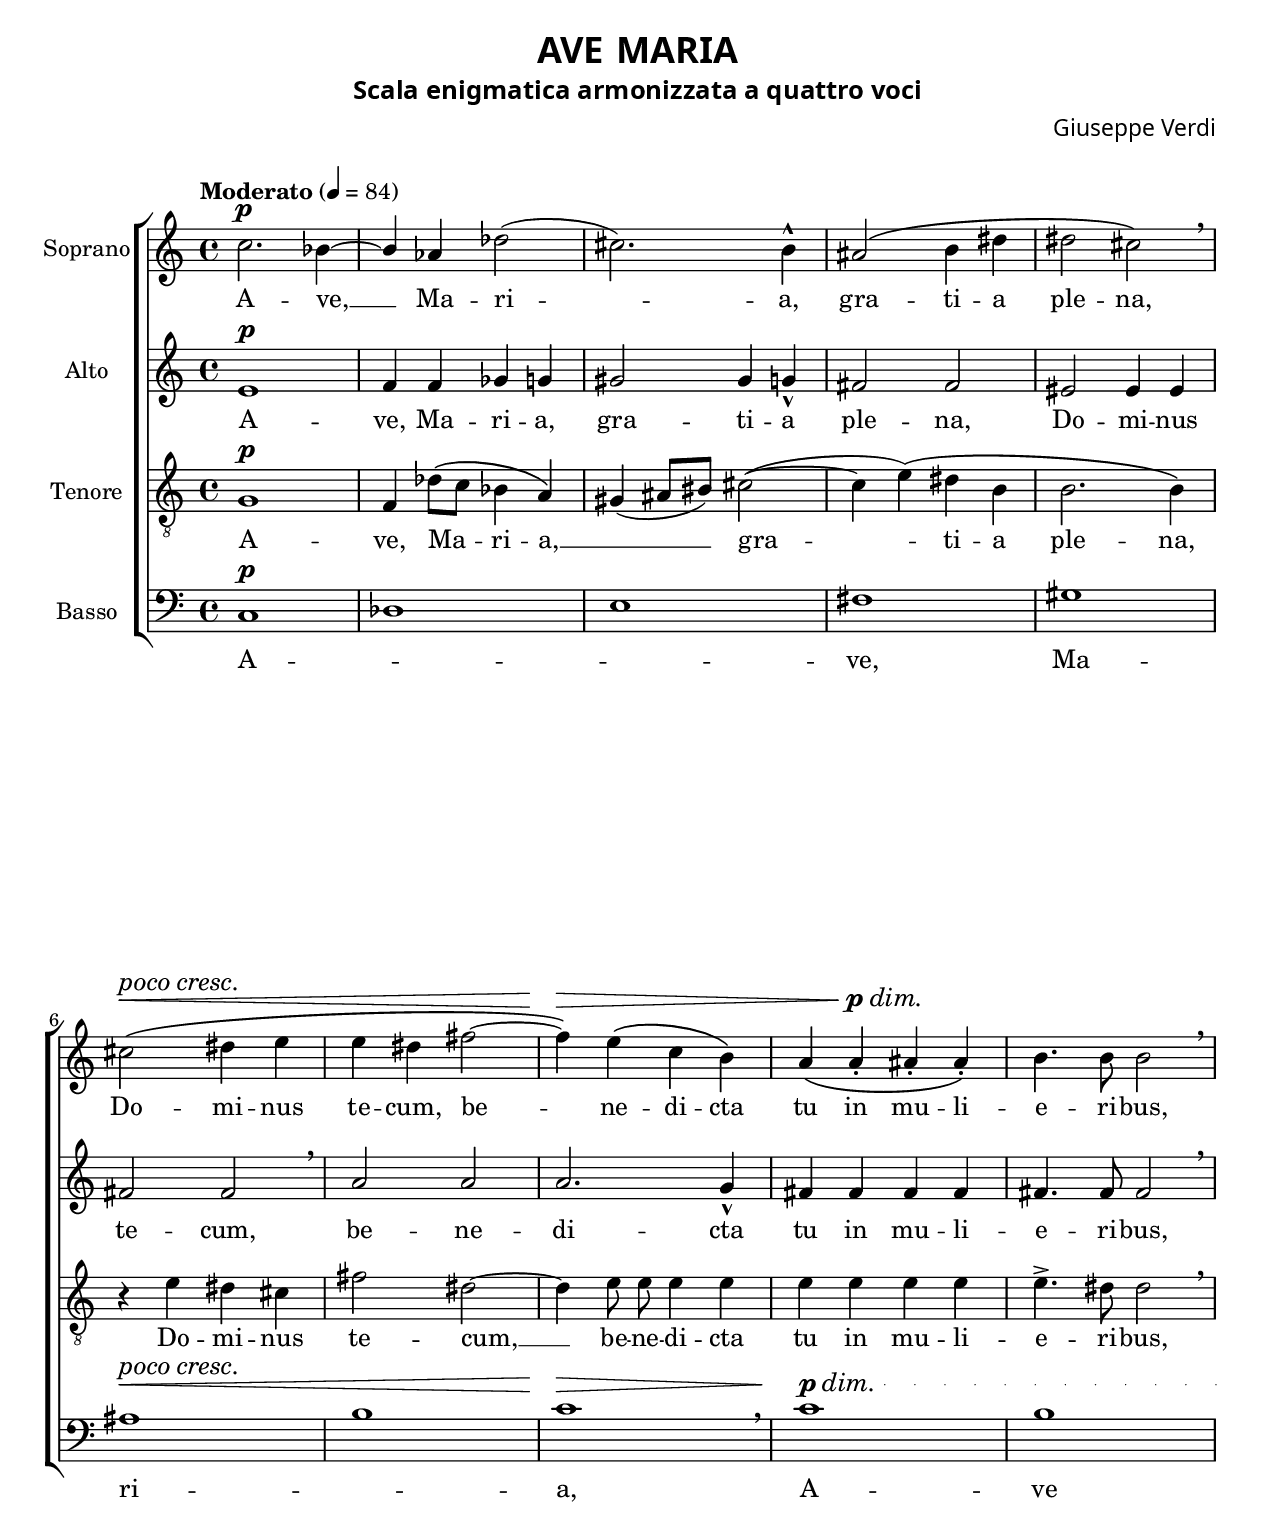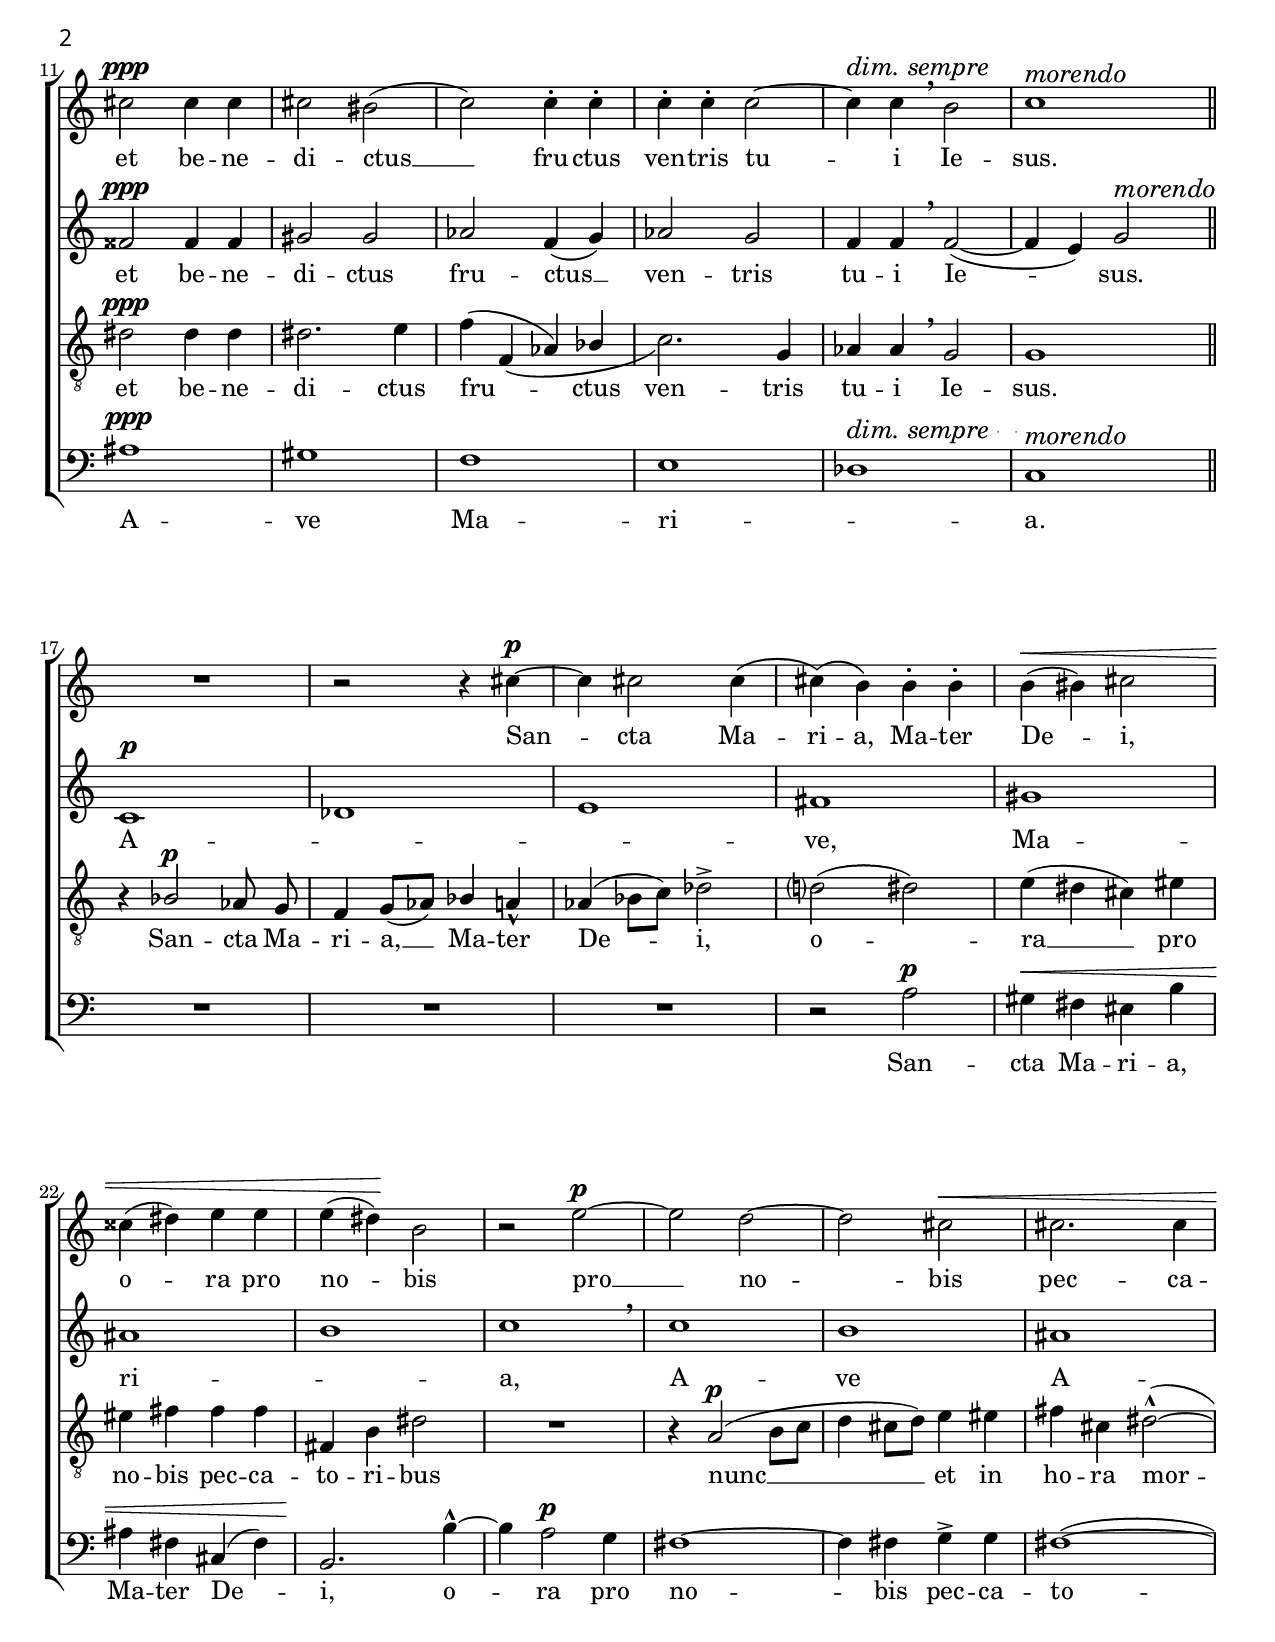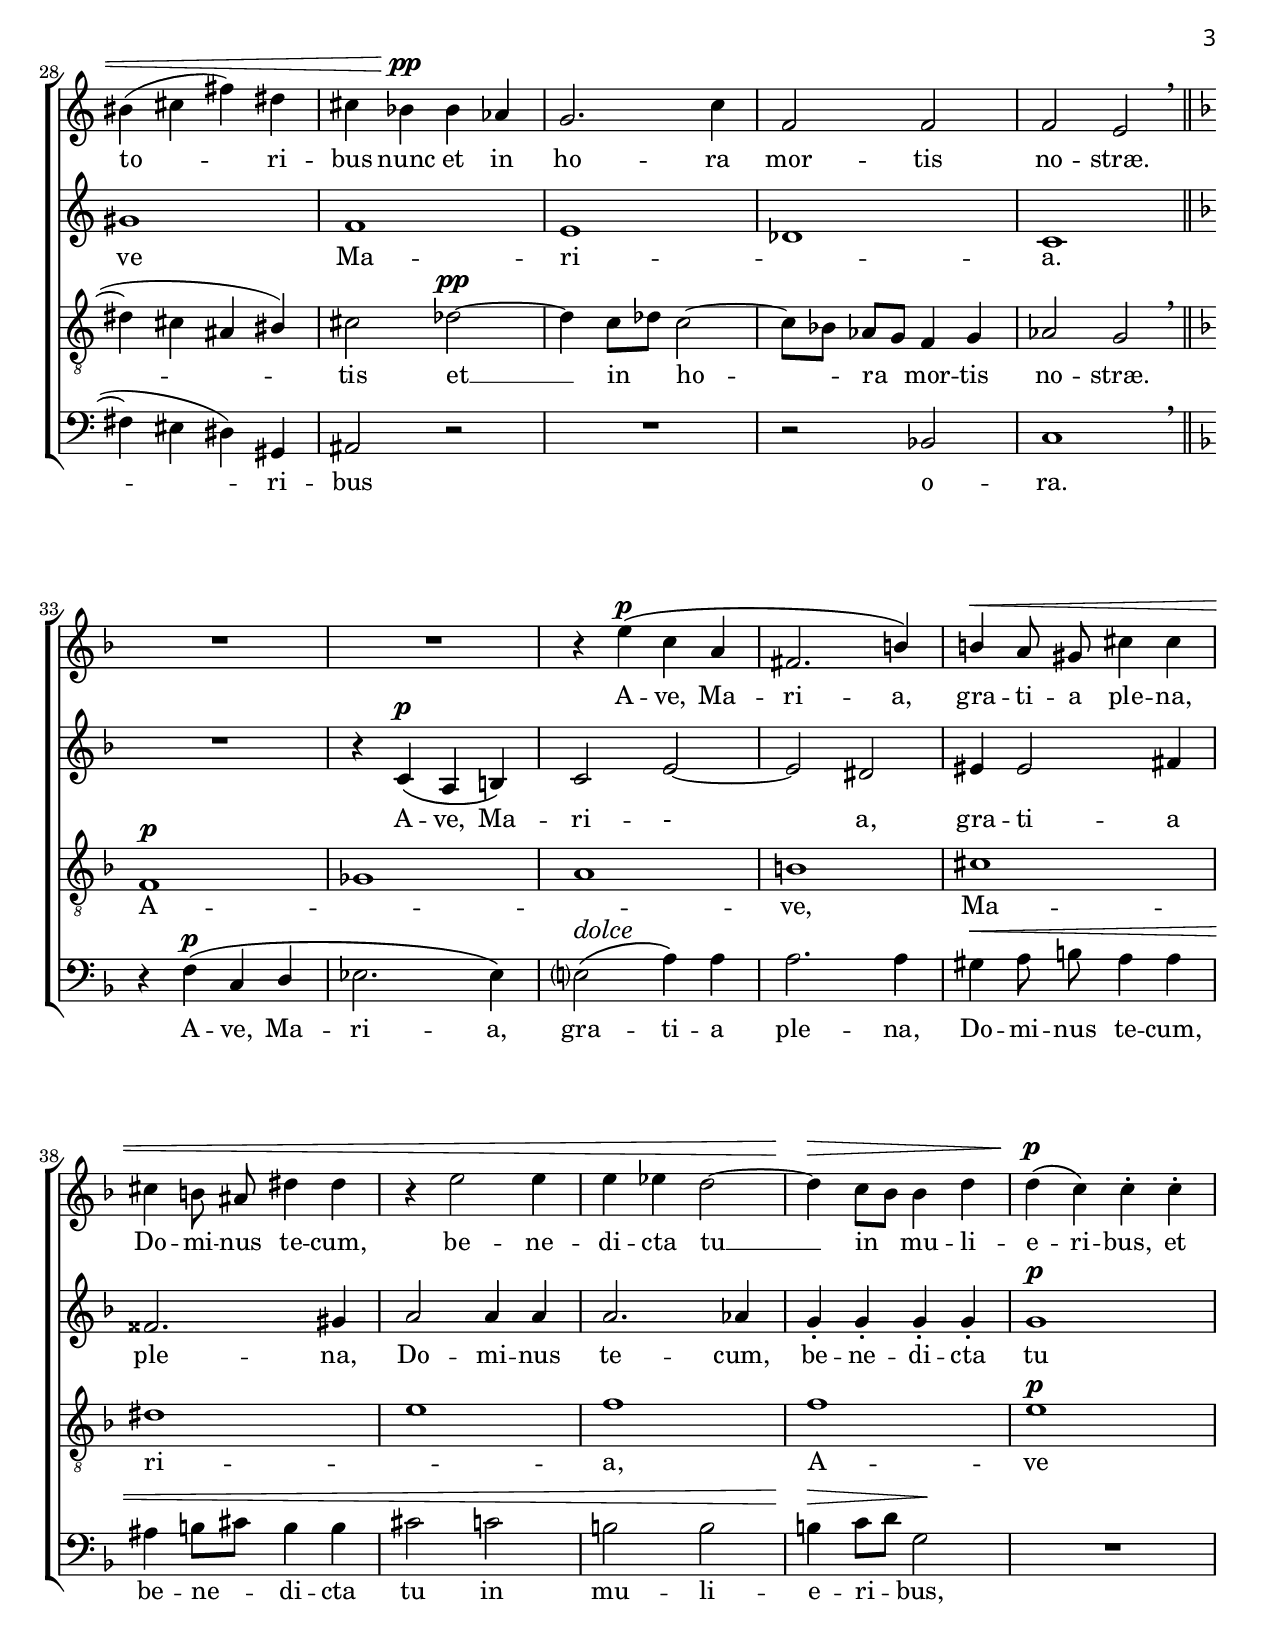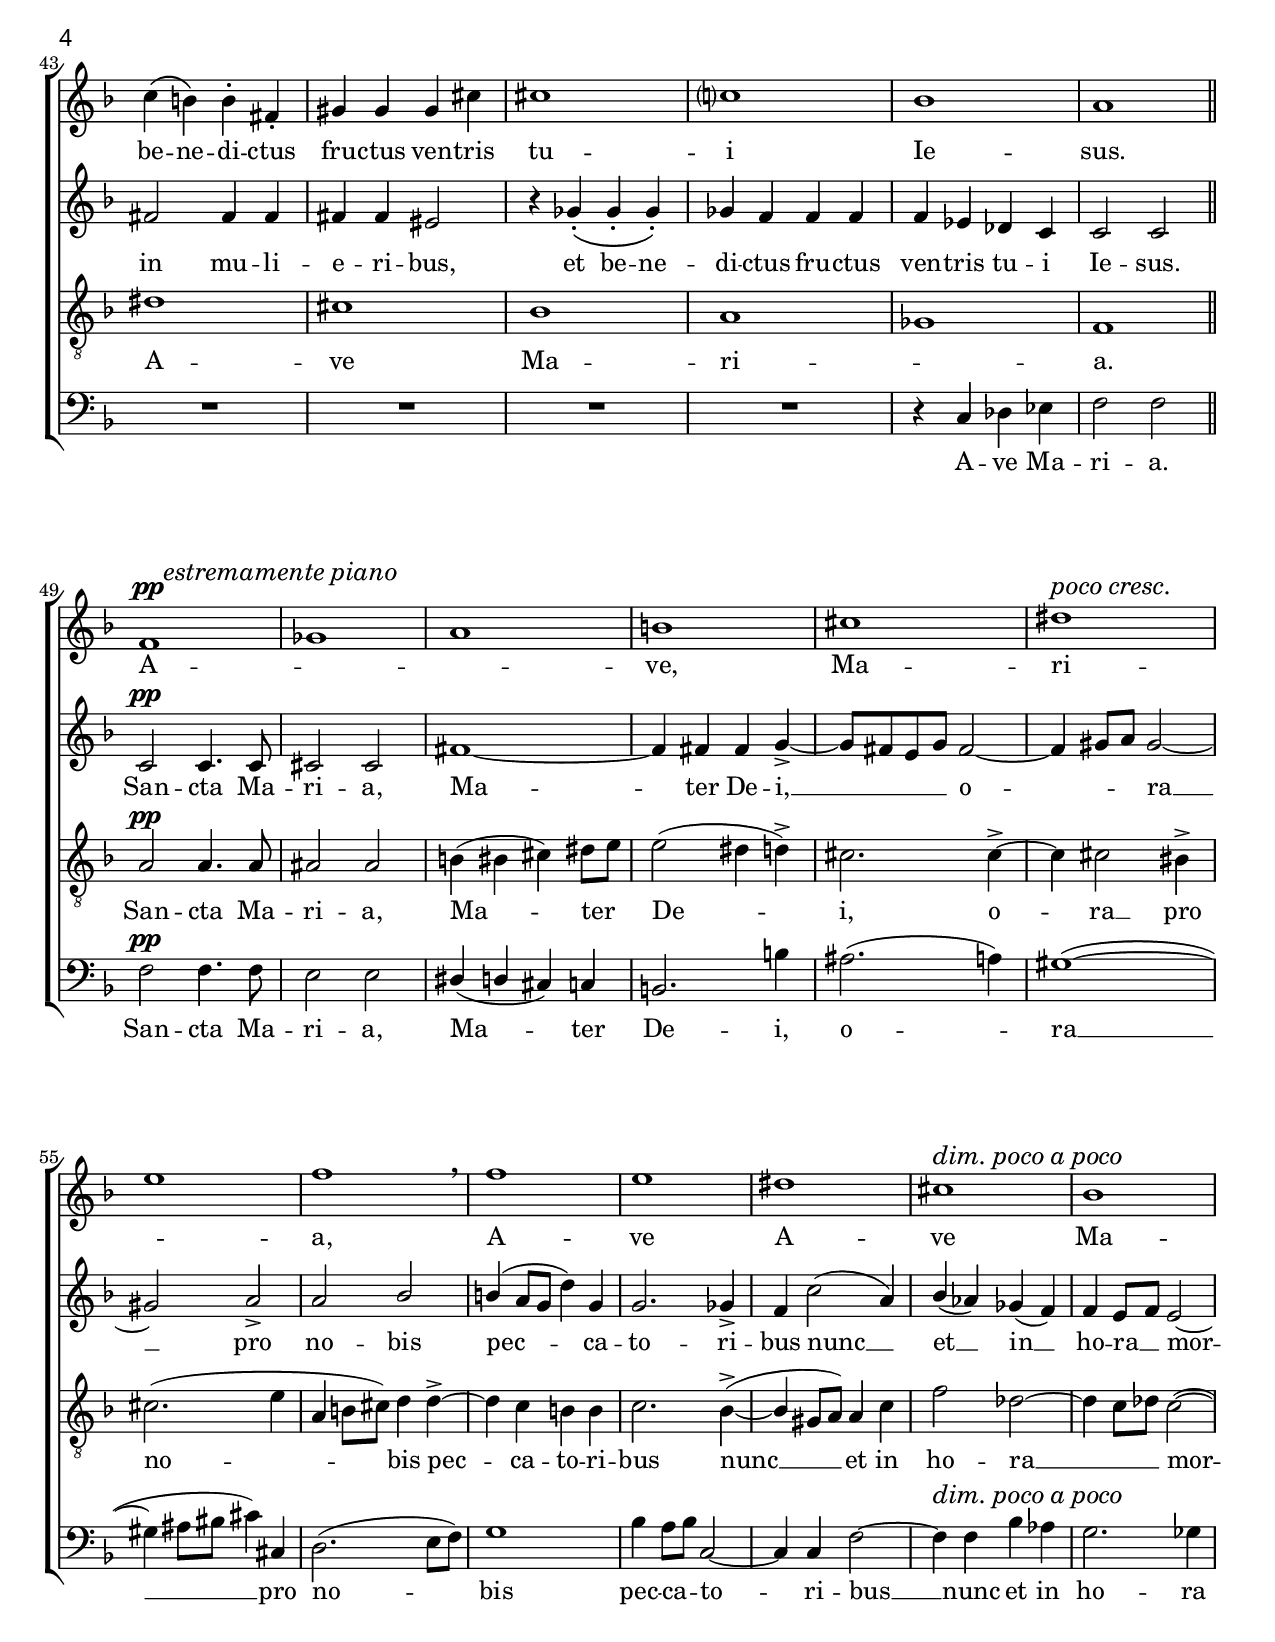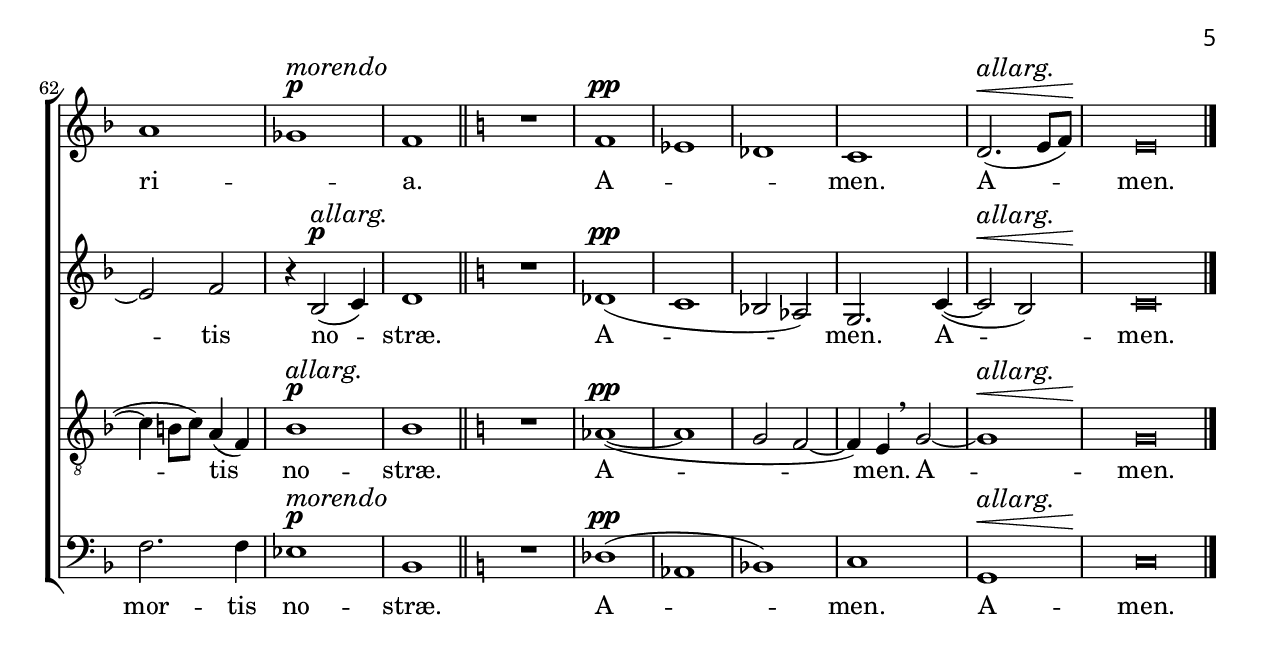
\version "2.19.61"
\language "english" 
\paper {
  #(set-paper-size "letter")
  #(define fonts
     (set-global-fonts
     #:roman "Linux Libertine"
     ))
}
\header {
  title = \markup{\larger{\larger{{\smallCaps{"ave maria"}}}}}
  subtitle = "Scala enigmatica armonizzata a quattro voci"
  % Remove default LilyPond tagline
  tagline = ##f
  composer = "Giuseppe Verdi"
  
}

\layout {
  \context {
    \Voice
    \consists "Melody_engraver"
    \override Stem #'neutral-direction = #'()
  }
  #(layout-set-staff-size 20)
}

saypococresc = ^\markup{\larger{\italic{poco cresc.}}}
saypocodim = ^\markup{\larger{\italic{dim. poco a poco}}}
saymorendo = ^\markup{\larger{\italic{morendo}}}
saydolce = ^\markup{\larger{\italic{dolce}}}
sayallarg = ^\markup{\larger{\italic{allarg.}}}
sayestpia = \mark\markup{\smaller{\italic{estremamente piano}}}

dimsempre =
#(make-music 'DecrescendoEvent
             'span-direction START
             'span-type 'text
             'span-text "dim. sempre")



global = {
  \key c \major
  \time 4/4
  \tempo "Moderato" 4=84
  \autoBeamOff
  \dynamicUp
  \override DynamicTextSpanner.style = #'dotted-line
  \override Staff.NoteHead.style = #'baroque
}

soprano = \fixed c' {
  \global
  c'2.\p bf4~ bf4 af4 df'2 (cs'2.) b4-^ as2 \(b4 ds'4 ds'2 cs'2\) \breathe
  cs'2 \saypococresc \< \(ds'4 e'4 e'4 ds'4 fs'2~ fs'4\) \> e'4 \(c'4 b4\) a4 \(a4-.\p \dim as4-.\! as4-.\) b4. b8 b2\breathe
  cs'2\ppp cs'4 cs'4 cs'2 bs2 (c'2) c'4-. c'4-. c'4-. c'4-. c'2~ c'4\dimsempre c'4\! \breathe b2 c'1\saymorendo
  R1 r2 r4 cs'4~ \p cs'4 cs'2 cs'4 \(cs'4\) \(b4\) b4-. b4-. b4 \< (bs4) cs'2 css'4 (ds'4) e'4 e'4 e'4 (ds'4)\! b2 r2 e'2~ \p e'2 d'2~ d'2 cs'2 \< cs'2. cs'4 bs4 (cs'4 fs'4) ds'4 cs'4 bf4\pp bf4 af4 g2. c'4 f2 f2 f2 e2\breathe
  \key f \major
  R1 R1 r4 e'4 \p \(c'4 a4 fs2. b4\) b4 \< a8 gs8 cs'4 cs'4
  cs'4 b8 as8 ds'4 ds'4 r4 e'2 e'4 e'4 ef'4 d'2~ d'4 \> c'8 [bf8] bf4 d'4 d'4\p \(c'4\) c'4-. c'4-.
  c'4 \(b4\) b4-. fs4-. gs4 gs4 gs4 cs'4 cs'1 c'?1 bf1 a1
  f1\pp \sayestpia gf1 a1 b1 cs'1 ds'1\saypococresc
  e'1 f'1\breathe f'1 e'1 ds'1 cs'1\saypocodim bf1
  a1 gf1\p \saymorendo f1
  \key c \major
  R1
  f1\pp ef1 df1 c1 d2. \< \sayallarg (e8 [f8]) \once \hide Staff.TimeSignature \time 8/4 e\breve \!
}

alto = \fixed c' {
  \global
  e1\p f4 f4 gf4 g4 gs2 gs4 g4-^ fs2 fs2 es2 es4 es4
  fs2 fs2\breathe a2 a2 a2. g4-^ fs4 fs4 fs4 fs4 fs4. fs8 fs2\breathe
  fss2\ppp fss4 fss4 gs2 gs2 af2 f4 (g4) af2 g2 f4 f4 \breathe f2~ (f4 e4) g2\saymorendo
  c1\p df1 e1 fs1 gs1
  as1 b1 c'1\breathe c'1 b1 as1
  gs1 f1 e1 df1 c1
  \key f \major
  R1 r4 c4\p \(a,4 b,4\) c2 e2~ e2 ds2 es4 es2 fs4
  fss2. gs4 a2 a4 a4 a2. af4 g4-. g4-. g4-. g4-. g1\p
  fs2 fs4 fs4 fs4 fs4 es2 r4 gf4-. \(gf4-. gf4-.\) gf4 f4 f4 f4 f4 ef4 df4 c4 c2 c2
  c2\pp c4. c8 cs2 cs2 fs1~ fs4 fs4 fs4 g4->~ g8 [fs8 e8 g8] fs2~ fs4 gs8 [a8] gs2~ gs2 a2-> a2 bf2 b4 (a8 [g8] d'4) g4 g2. gf4-> f4 c'2 (a4) bf4 (af4) gf4 (f4) f4 e8 [f8] e2~ e2 f2 r4 bf,2\p\sayallarg (c4) d1
  \key c \major
  R1 df1\pp (c1 bf,2 af,2) g,2. c4~ (c2 \< \sayallarg b,2) \once \hide Staff.TimeSignature \time 8/4 c\breve \!
}

tenor = \fixed c {
  \global
  g1\p f4 df'8 \([c'8] bf4 a4\) gs4 (as8 [bs8]) cs'2~ (cs'4 e'4) \(ds'4 b4 b2. b4\)
  r4 e'4 ds'4 cs'4 fs'2 ds'2~ ds'4 e'8 e'8 e'4 e'4 e'4 e'4 e'4 e'4 e'4.-> ds'8 ds'2 \breathe
  ds'2\ppp ds'4 ds'4 ds'2. e'4 f'4 (f4 _\(af4) bf4 c'2.\) g4 af4 af4 \breathe g2 g1
  r4 bf2\p af8 g8 f4 g8 ([af8]) bf4 a4-^ af4 (bf8 [c'8]) df'2-> d'?2 (ds'2) e'4 (ds'4 cs'4) es'4 es'4 fs'4 fs'4 fs'4 fs4 b4 ds'2 R1 r4 a2\p (b8 [c'8] d'4 cs'8 [d'8]) e'4 es'4 fs'4 cs'4 ds'2-^~ (ds'4 cs'4 as4 bs4) cs'2 df'2~ \pp df'4 c'8 [df'8] c'2~ c'8 [bf8] af8 [g8] f4 g4 af2 g2\breathe
  \key f \major
  f1\p gf1 a1 b1 cs'1
  ds'1 e'1 f'1 f'1 e'1\p
  ds'1 cs'1 bf1 a1 gf1 f1
  a2\pp a4. a8 as2 as2 b4 (bs4 cs'4) ds'8 [e'8] e'2 (ds'4 d'4->) cs'2. cs'4->~ cs'4 cs'2 bs4->
  cs'2. (e'4 a4 b8 [cs'8]) d'4 d'4->~ d'4 c'4 b4 b4 c'2. bf4->~ (bf4 gs8 [a8]) a4 c'4 f'2 df'2~ df'4 c'8 [df'8] c'2~ (c'4 b8 [c'8]) a4 (f4) bf1\p\sayallarg bf1
  \key c \major
  R1 af1~\pp (af1 g2 f2~ f4) e4 \breathe g2~ g1 \< \sayallarg \once \hide Staff.TimeSignature \time 8/4 g\breve \!
}

bass = \fixed c {
  \global
  c1\p df1 e1 fs1 gs1
  as1 \saypococresc \<  b1 c'1\> \breathe c'1\p \dim b1
  as1\ppp gs1 f1 e1 df1\dimsempre c1\saymorendo\!
  R1 R1 R1 r2 a2\p gs4\< fs4 es4 b4
  as4 fs4 cs4 (fs4) b,2. \! b4-^~ b4 a2\p g4 fs1~ fs4 fs4 g4-> g4 fs1~ (fs4 es4 ds4) gs,4 as,2 r2 R1 r2 bf,2 c1\breathe
  \key f \major
  r4 f4\p \(c4 d4 ef2. ef4\) e?2\saydolce \(a4\) a4 a2. a4 gs4 \< a8 b8 a4 a4 as4 b8 [cs'8] b4 b4 cs'2 c'2 b2 b2 b4 \> c'8 [d'8] g2\! R1
  R1 R1 R1 R1 r4 c4 df4 ef4 f2 f2
  f2\pp f4. f8 e2 e2 ds4 (d4 cs4) c4 b,2. b4 as2. (a4) gs1~ (gs4 as8 [bs8] cs'4) cs4 d2. (e8 [f8]) g1 bf4 a8 [bf8] c2~ c4 c4 f2~ f4\saypocodim f4 bf4 af4 g2. gf4
  f2. f4 ef1\p \saymorendo bf,1 
  \key c \major
  R1 df1\pp (af,1 bf,1) c1 g,1 \< \sayallarg \once \hide Staff.TimeSignature \time 8/4 c\breve \!
}

sopranoVerse = \lyricmode {
  A -- ve, __ Ma -- ri -- a, gra -- ti -- a ple -- na,
  Do -- mi -- nus te -- cum, be -- ne -- di -- cta tu in mu -- li -- e -- ri -- bus,
  et be -- ne -- di -- ctus __ fru -- ctus ven -- tris tu -- i Ie -- sus.
  San -- cta Ma -- ri -- a, Ma -- ter De -- i, o -- ra pro no -- bis pro __ no -- bis pec -- ca -- to -- ri -- bus nunc et in ho -- ra mor -- tis no -- stræ.
  A -- ve, Ma -- ri -- a, gra -- ti -- a ple -- na, Do -- mi -- nus te -- cum, be -- ne -- di -- cta tu __ in mu -- li -- e -- ri -- bus, et be -- ne -- di -- ctus fru -- ctus ven -- tris tu -- i Ie -- sus.
  A -- _ _ ve, Ma -- ri -- _ a, A -- ve A -- ve Ma -- ri -- _ a. A -- _ _ men. A -- men.
  }

altoVerse = \lyricmode {
  A -- ve, Ma -- ri -- a, gra -- ti -- a ple -- na, Do -- mi -- nus
  te -- cum, be -- ne -- di -- cta tu in mu -- li -- e -- ri -- bus,
  et be -- ne -- di -- ctus fru -- ctus __ ven -- tris tu -- i Ie -- sus.
  A -- _ _ ve, Ma -- ri -- _ a, A -- ve A -- ve Ma -- ri -- _ a.
  A -- ve, Ma -- ri -- - a, gra -- ti -- a ple -- na, Do -- mi -- nus te -- cum, be -- ne -- di -- cta tu in mu -- li -- e -- ri -- bus, et be -- ne -- di -- ctus fru -- ctus ven -- tris tu -- i Ie -- sus.
  San -- cta Ma -- ri -- a, Ma -- ter De -- i, __ o -- _ ra __ pro no -- bis pec -- ca -- to -- ri -- bus nunc __ et __ in __ ho -- ra __ mor -- tis no -- stræ. A -- men. A -- men.
  }

tenorVerse = \lyricmode {
  A -- ve, Ma -- ri -- a, __ _ gra -- ti -- a ple -- na,
  Do -- mi -- nus te -- cum, __ be -- ne -- di -- cta tu in mu -- li -- e -- ri -- bus,
  et be -- ne -- di -- ctus fru -- ctus ven -- tris tu -- i Ie -- sus.
  San -- cta Ma -- ri -- a, __ Ma -- ter De -- i, o -- ra __ pro no -- bis pec -- ca -- to -- ri -- bus nunc __ et in ho -- ra mor -- tis et __ in ho -- ra mor -- tis no -- stræ.
  A -- _ _ ve, Ma -- ri -- _ a, A -- ve A -- ve Ma -- ri -- _ a.
  San -- cta Ma -- ri -- a, Ma -- ter De -- i, o -- ra __ pro no -- bis pec -- ca -- to -- ri -- bus nunc __ et in ho -- ra __ _ mor -- tis no -- stræ. A -- men. A -- men.
  }

bassVerse = \lyricmode {
  A -- _ _ ve, Ma -- ri -- _ a, A -- ve
  A -- ve Ma -- ri -- _ a.
  San -- cta Ma -- ri -- a, Ma -- ter De -- i, o -- ra pro no -- bis pec -- ca -- to -- ri -- bus o -- ra.
  A -- ve, Ma -- ri -- a, gra -- ti -- a ple -- na, Do -- mi -- nus te -- cum, be -- ne -- di -- cta tu in mu -- li -- e -- ri -- bus, A -- ve Ma -- ri -- a.
  San -- cta Ma -- ri -- a, Ma -- ter De -- i, o -- ra __ pro no -- bis
  pec -- ca -- to -- ri -- bus __ nunc et in ho -- ra mor -- tis no -- stræ.
  A -- men. A -- men.
  }


scoreAdynamic = \fixed c' {
\global
s1*5\break
s1*5\break
s1*6 \bar "||"\break
s1*5\break
s1*6\break
s1*5\bar "||"\break
s1*5\break
s1*5\break
s1*6 \bar "||"\break
s1*6\break
s1*7\break
s1*3\bar "||" s1*6 \once \hide Staff.TimeSignature \time 8/4 s\breve \bar "|."\break
}



choirPart = \new ChoirStaff <<
  \new Dynamics \with {} \scoreAdynamic
  \new Staff \with {
    midiInstrument = "acoustic grand"
    instrumentName = "Soprano"
  } { \soprano }
  \addlyrics { \sopranoVerse }
  \new Staff \with {
    midiInstrument = "acoustic grand"
    instrumentName = "Alto"
  } { \alto }
  \addlyrics { \altoVerse }
  \new Staff \with {
    midiInstrument = "acoustic grand"
    instrumentName = "Tenore"
  } { \clef "treble_8" \tenor }
  \addlyrics { \tenorVerse }
  \new Staff \with {
    midiInstrument = "acoustic grand"
    instrumentName = "Basso"
  } { \clef bass \bass }
  \addlyrics { \bassVerse }
>>



\score {
  <<
    \choirPart
  >>
  \layout { }
  \midi {
    \tempo 4=100
  }
}
